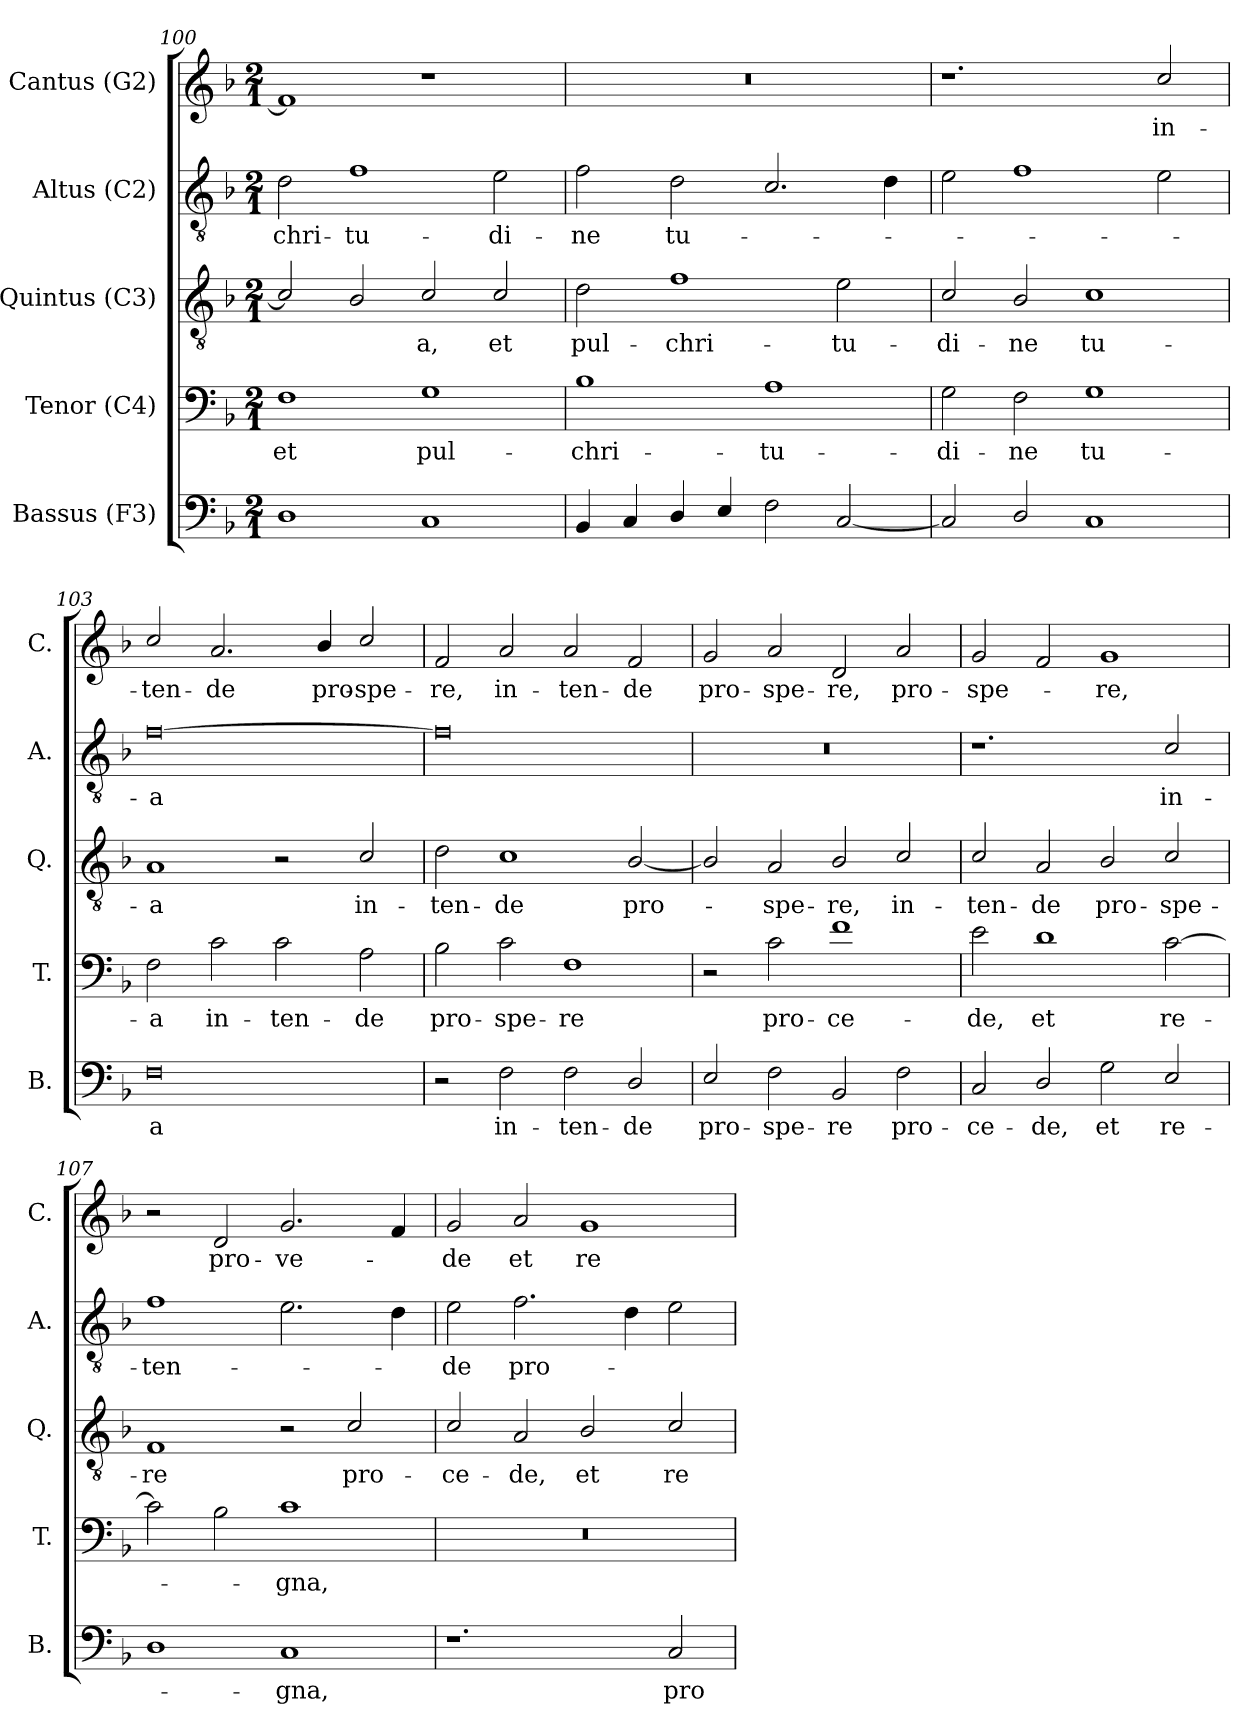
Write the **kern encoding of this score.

**kern	**text	**kern	**text	**kern	**text	**kern	**text	**kern	**text
*part5	*part5	*part4	*part4	*part3	*part3	*part2	*part2	*part1	*part1
*staff5	*staff5	*staff4	*staff4	*staff3	*staff3	*staff2	*staff2	*staff1	*staff1
*I"Bassus (F3)	*	*I"Tenor (C4)	*	*I"Quintus (C3)	*	*I"Altus (C2)	*	*I"Cantus (G2)	*
*I'B.	*	*I'T.	*	*I'Q.	*	*I'A.	*	*I'C.	*
*clefF4	*	*clefF4	*	*clefGv2	*	*clefGv2	*	*clefG2	*
*	*	*ITrd7c12	*	*ITrd7c12	*	*ITrd7c12	*	*	*
*k[b-]	*	*k[b-]	*	*k[b-]	*	*k[b-]	*	*k[b-]	*
*F:	*	*F:	*	*F:	*	*F:	*	*F:	*
*M2/1	*	*M2/1	*	*M2/1	*	*M2/1	*	*M2/1	*
=100	=100	=100	=100	=100	=100	=100	=100	=100	=100
1D	.	1FF	et	2C/]	.	2D\	-chri-	1f]	.
.	.	.	.	2BB-/	.	1F	-tu-	.	.
1C	.	1GG	pul-	2C/	-a,	.	.	1r	.
.	.	.	.	2C/	et	2E\	-di-	.	.
=101	=101	=101	=101	=101	=101	=101	=101	=101	=101
4BB-/	.	1BB-	-chri-	2D\	pul-	2F\	-ne	0r	.
4C/	.	.	.	.	.	.	.	.	.
4D/	.	.	.	1F	-chri-	2D\	tu-	.	.
4E/	.	.	.	.	.	.	.	.	.
2F\	.	1AA	-tu-	.	.	2.C/	.	.	.
[2C/	.	.	.	2E\	-tu-	.	.	.	.
.	.	.	.	.	.	4D\	.	.	.
=102	=102	=102	=102	=102	=102	=102	=102	=102	=102
2C/]	.	2GG\	-di-	2C/	-di-	2E\	.	1.r	.
2D/	.	2FF\	-ne	2BB-/	-ne	1F	.	.	.
1C	.	1GG	tu-	1C	tu-	.	.	.	.
.	.	.	.	.	.	2E\	.	2cc/	in-
=103	=103	=103	=103	=103	=103	=103	=103	=103	=103
0F	-a	2FF\	-a	1AA	-a	[0F	-a	2cc/	-ten-
.	.	2C\	in-	.	.	.	.	2.a/	-de
.	.	2C\	-ten-	2r	.	.	.	.	.
.	.	.	.	.	.	.	.	4b-/	pro-
.	.	2AA\	-de	2C/	in-	.	.	2cc/	-spe-
=104	=104	=104	=104	=104	=104	=104	=104	=104	=104
2r	.	2BB-\	pro-	2D\	-ten-	0F]	.	2f/	-re,
2F\	in-	2C\	-spe-	1C	-de	.	.	2a/	in-
2F\	-ten-	1FF	-re	.	.	.	.	2a/	-ten-
2D/	-de	.	.	[2BB-/	pro-	.	.	2f/	-de
=105	=105	=105	=105	=105	=105	=105	=105	=105	=105
2E/	pro-	2r	.	2BB-/]	.	0r	.	2g/	pro-
2F\	-spe-	2C\	pro-	2AA/	-spe-	.	.	2a/	-spe-
2BB-/	-re	1F	-ce-	2BB-/	-re,	.	.	2d/	-re,
2F\	pro-	.	.	2C/	in-	.	.	2a/	pro-
=106	=106	=106	=106	=106	=106	=106	=106	=106	=106
2C/	-ce-	2E\	-de,	2C/	-ten-	1.r	.	2g/	-spe-
2D/	-de,	1D	et	2AA/	-de	.	.	2f/	.
2G\	et	.	.	2BB-/	pro-	.	.	1g	-re,
2E/	re-	[2C\	re-	2C/	-spe-	2C/	in-	.	.
=107	=107	=107	=107	=107	=107	=107	=107	=107	=107
1D	.	2C\]	.	1FF	-re	1F	-ten-	2r	.
.	.	2BB-\	.	.	.	.	.	2d/	pro-
1C	-gna,	1C	-gna,	2r	.	2.E\	.	2.g/	-ve-
.	.	.	.	2C/	pro-	.	.	.	.
.	.	.	.	.	.	4D\	.	4f/	.
=108	=108	=108	=108	=108	=108	=108	=108	=108	=108
1.r	.	0r	.	2C/	-ce-	2E\	-de	2g/	-de
.	.	.	.	2AA/	-de,	2.F\	pro-	2a/	et
.	.	.	.	2BB-/	et	.	.	1g	re-
.	.	.	.	.	.	4D\	.	.	.
2C/	pro-	.	.	2C/	re-	2E\	.	.	.
=	=	=	=	=	=	=	=	=	=
*-	*-	*-	*-	*-	*-	*-	*-	*-	*-
